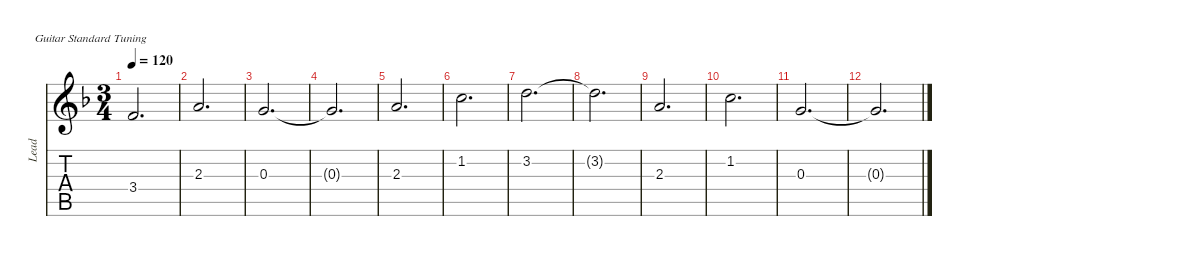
\defaultSystemsLayout 4
\hideDynamics
\bracketExtendMode nobrackets
\track ("Lead" "Lead") {instrument acousticguitarsteel}
\staff {score tabs}
\tuning (E4 B3 G3 D3 A2 E2)
\ts (3 4)
\beaming (8 2 2 2)
\tempo 120
\clef g2
\ks f
3.4{acc forcenatural}.2{d dy fff instrument acousticguitarsteel} |
2.3{acc forcenatural}.2{d} |
0.3{acc forcenatural}.2{d} |
0.3{t acc forcenatural}.2{d} |
2.3{acc forcenatural}.2{d} |
1.2{acc forcenatural}.2{d} |
3.2{acc forcenatural}.2{d} |
3.2{t acc forcenatural}.2{d} |
2.3{acc forcenatural}.2{d} |
1.2{acc forcenatural}.2{d} |
0.3{acc forcenatural}.2{d} |
0.3{t acc forcenatural}.2{d}
